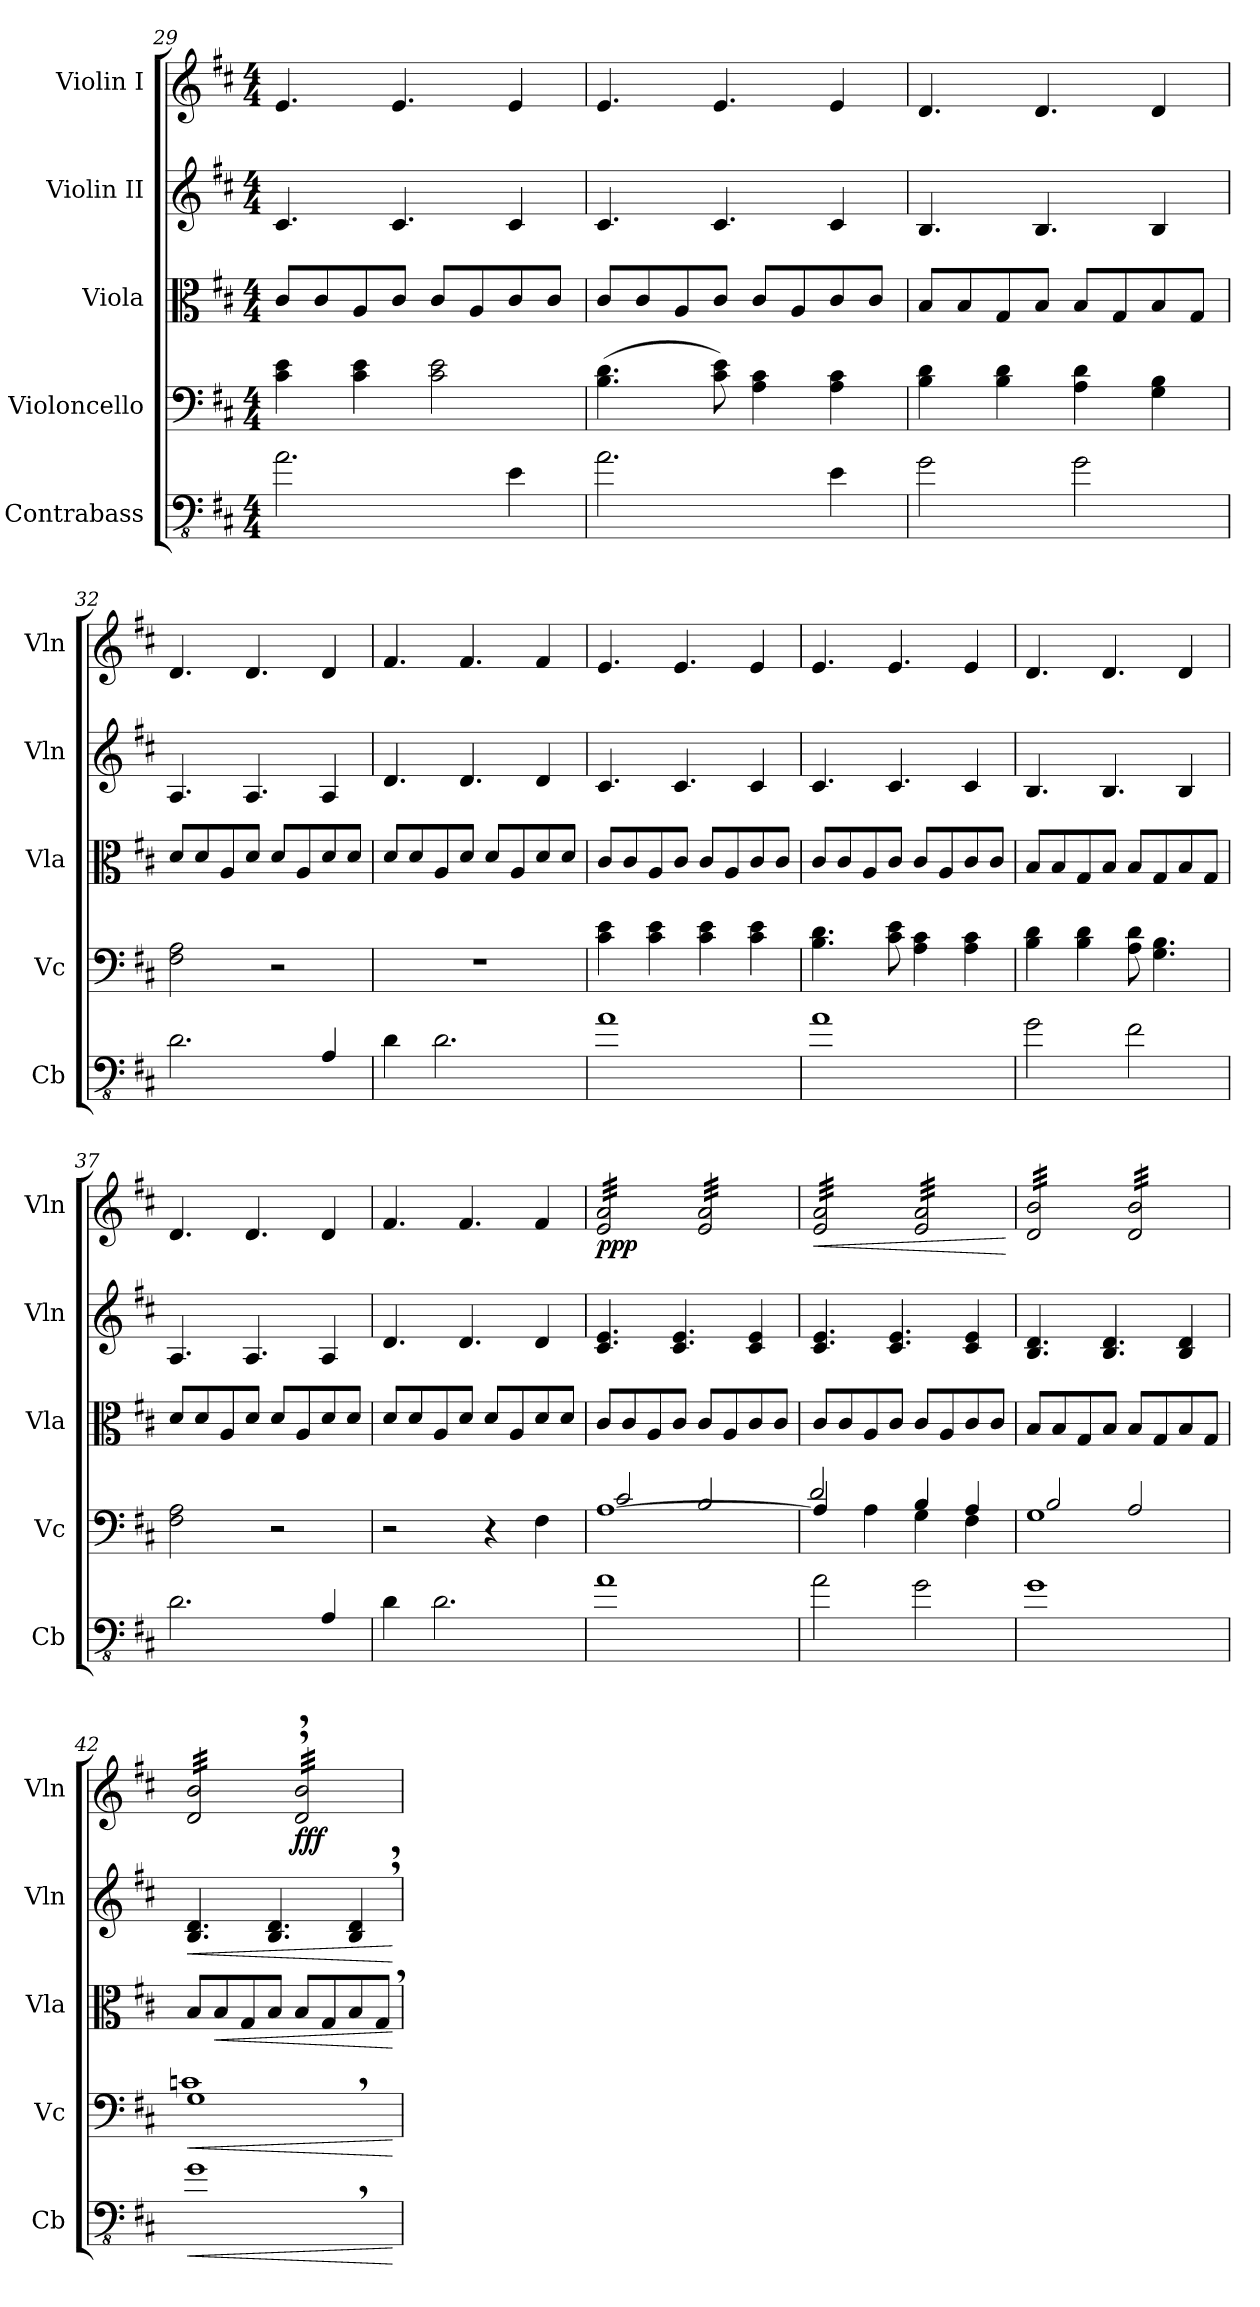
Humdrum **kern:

**kern	**dynam	**kern	**dynam	**kern	**dynam	**kern	**dynam	**kern	**dynam
*part5	*part5	*part4	*part4	*part3	*part3	*part2	*part2	*part1	*part1
*staff5	*staff5	*staff4	*staff4	*staff3	*staff3	*staff2	*staff2	*staff1	*staff1
*I"Contrabass	*	*I"Violoncello	*	*I"Viola	*	*I"Violin II	*	*I"Violin I	*
*I'Cb	*	*I'Vc	*	*I'Vla	*	*I'Vln	*	*I'Vln	*
*clefFv4	*	*clefF4	*	*clefC3	*	*clefG2	*	*clefG2	*
*ITrd7c12	*	*	*	*	*	*	*	*	*
*k[f#c#]	*	*k[f#c#]	*	*k[f#c#]	*	*k[f#c#]	*	*k[f#c#]	*
*M4/4	*	*M4/4	*	*M4/4	*	*M4/4	*	*M4/4	*
=29	=29	=29	=29	=29	=29	=29	=29	=29	=29
2.AA\	.	4c#\ 4e\	.	8c#/L	.	4.c#/	.	4.e/	.
.	.	.	.	8c#/	.	.	.	.	.
.	.	4c#\ 4e\	.	8A/	.	.	.	.	.
.	.	.	.	8c#/J	.	4.c#/	.	4.e/	.
.	.	2c#\ 2e\	.	8c#/L	.	.	.	.	.
.	.	.	.	8A/	.	.	.	.	.
4EE\	.	.	.	8c#/	.	4c#/	.	4e/	.
.	.	.	.	8c#/J	.	.	.	.	.
!!LO:LB:g=z
=30	=30	=30	=30	=30	=30	=30	=30	=30	=30
2.AA\	.	(4.B\ 4.d\	.	8c#/L	.	4.c#/	.	4.e/	.
.	.	.	.	8c#/	.	.	.	.	.
.	.	.	.	8A/	.	.	.	.	.
.	.	8c#\ 8e\)	.	8c#/J	.	4.c#/	.	4.e/	.
.	.	4A\ 4c#\	.	8c#/L	.	.	.	.	.
.	.	.	.	8A/	.	.	.	.	.
4EE\	.	4A\ 4c#\	.	8c#/	.	4c#/	.	4e/	.
.	.	.	.	8c#/J	.	.	.	.	.
=31	=31	=31	=31	=31	=31	=31	=31	=31	=31
2GG\	.	4B\ 4d\	.	8B/L	.	4.B/	.	4.d/	.
.	.	.	.	8B/	.	.	.	.	.
.	.	4B\ 4d\	.	8G/	.	.	.	.	.
.	.	.	.	8B/J	.	4.B/	.	4.d/	.
2GG\	.	4A\ 4d\	.	8B/L	.	.	.	.	.
.	.	.	.	8G/	.	.	.	.	.
.	.	4G\ 4B\	.	8B/	.	4B/	.	4d/	.
.	.	.	.	8G/J	.	.	.	.	.
=32	=32	=32	=32	=32	=32	=32	=32	=32	=32
2.DD\	.	2F#\ 2A\	.	8d/L	.	4.A/	.	4.d/	.
.	.	.	.	8d/	.	.	.	.	.
.	.	.	.	8A/	.	.	.	.	.
.	.	.	.	8d/J	.	4.A/	.	4.d/	.
.	.	2r	.	8d/L	.	.	.	.	.
.	.	.	.	8A/	.	.	.	.	.
4AAA/	.	.	.	8d/	.	4A/	.	4d/	.
.	.	.	.	8d/J	.	.	.	.	.
=33	=33	=33	=33	=33	=33	=33	=33	=33	=33
4DD\	.	1r	.	8d/L	.	4.d/	.	4.f#/	.
.	.	.	.	8d/	.	.	.	.	.
2.DD\	.	.	.	8A/	.	.	.	.	.
.	.	.	.	8d/J	.	4.d/	.	4.f#/	.
.	.	.	.	8d/L	.	.	.	.	.
.	.	.	.	8A/	.	.	.	.	.
.	.	.	.	8d/	.	4d/	.	4f#/	.
.	.	.	.	8d/J	.	.	.	.	.
=34	=34	=34	=34	=34	=34	=34	=34	=34	=34
1AA	.	4c#\ 4e\	.	8c#/L	.	4.c#/	.	4.e/	.
.	.	.	.	8c#/	.	.	.	.	.
.	.	4c#\ 4e\	.	8A/	.	.	.	.	.
.	.	.	.	8c#/J	.	4.c#/	.	4.e/	.
.	.	4c#\ 4e\	.	8c#/L	.	.	.	.	.
.	.	.	.	8A/	.	.	.	.	.
.	.	4c#\ 4e\	.	8c#/	.	4c#/	.	4e/	.
.	.	.	.	8c#/J	.	.	.	.	.
!!LO:PB:g=z
=35	=35	=35	=35	=35	=35	=35	=35	=35	=35
1AA	.	4.B\ 4.d\	.	8c#/L	.	4.c#/	.	4.e/	.
.	.	.	.	8c#/	.	.	.	.	.
.	.	.	.	8A/	.	.	.	.	.
.	.	8c#\ 8e\	.	8c#/J	.	4.c#/	.	4.e/	.
.	.	4A\ 4c#\	.	8c#/L	.	.	.	.	.
.	.	.	.	8A/	.	.	.	.	.
.	.	4A\ 4c#\	.	8c#/	.	4c#/	.	4e/	.
.	.	.	.	8c#/J	.	.	.	.	.
=36	=36	=36	=36	=36	=36	=36	=36	=36	=36
2GG\	.	4B\ 4d\	.	8B/L	.	4.B/	.	4.d/	.
.	.	.	.	8B/	.	.	.	.	.
.	.	4B\ 4d\	.	8G/	.	.	.	.	.
.	.	.	.	8B/J	.	4.B/	.	4.d/	.
2FF#\	.	8A\ 8d\	.	8B/L	.	.	.	.	.
.	.	4.G\ 4.B\	.	8G/	.	.	.	.	.
.	.	.	.	8B/	.	4B/	.	4d/	.
.	.	.	.	8G/J	.	.	.	.	.
=37	=37	=37	=37	=37	=37	=37	=37	=37	=37
2.DD\	.	2F#\ 2A\	.	8d/L	.	4.A/	.	4.d/	.
.	.	.	.	8d/	.	.	.	.	.
.	.	.	.	8A/	.	.	.	.	.
.	.	.	.	8d/J	.	4.A/	.	4.d/	.
.	.	2r	.	8d/L	.	.	.	.	.
.	.	.	.	8A/	.	.	.	.	.
4AAA/	.	.	.	8d/	.	4A/	.	4d/	.
.	.	.	.	8d/J	.	.	.	.	.
=38	=38	=38	=38	=38	=38	=38	=38	=38	=38
4DD\	.	2r	.	8d/L	.	4.d/	.	4.f#/	.
.	.	.	.	8d/	.	.	.	.	.
2.DD\	.	.	.	8A/	.	.	.	.	.
.	.	.	.	8d/J	.	4.d/	.	4.f#/	.
.	.	4r	.	8d/L	.	.	.	.	.
.	.	.	.	8A/	.	.	.	.	.
.	.	4F#\	.	8d/	.	4d/	.	4f#/	.
.	.	.	.	8d/J	.	.	.	.	.
=39	=39	=39	=39	=39	=39	=39	=39	=39	=39
*	*	*^	*	*	*	*	*	*	*
!	!	!	!	!	!	!	!	!	!	!LO:DY:b
*	*	*	*	*	*	*	*	*	*tremolo	*
1AA	.	[1A	2c#/	.	8c#/L	.	4.c#/ 4.e/	.	32e/ 32a/LLL	ppp
.	.	.	.	.	.	.	.	.	32e/ 32a/	.
.	.	.	.	.	.	.	.	.	32e/ 32a/	.
.	.	.	.	.	.	.	.	.	32e/ 32a/	.
.	.	.	.	.	8c#/	.	.	.	32e/ 32a/	.
.	.	.	.	.	.	.	.	.	32e/ 32a/	.
.	.	.	.	.	.	.	.	.	32e/ 32a/	.
.	.	.	.	.	.	.	.	.	32e/ 32a/	.
.	.	.	.	.	8A/	.	.	.	32e/ 32a/	.
.	.	.	.	.	.	.	.	.	32e/ 32a/	.
.	.	.	.	.	.	.	.	.	32e/ 32a/	.
.	.	.	.	.	.	.	.	.	32e/ 32a/	.
.	.	.	.	.	8c#/J	.	4.c#/ 4.e/	.	32e/ 32a/	.
.	.	.	.	.	.	.	.	.	32e/ 32a/	.
.	.	.	.	.	.	.	.	.	32e/ 32a/	.
.	.	.	.	.	.	.	.	.	32e/ 32a/JJJ	.
.	.	.	2B/	.	8c#/L	.	.	.	32e/ 32a/LLL	.
.	.	.	.	.	.	.	.	.	32e/ 32a/	.
.	.	.	.	.	.	.	.	.	32e/ 32a/	.
.	.	.	.	.	.	.	.	.	32e/ 32a/	.
.	.	.	.	.	8A/	.	.	.	32e/ 32a/	.
.	.	.	.	.	.	.	.	.	32e/ 32a/	.
.	.	.	.	.	.	.	.	.	32e/ 32a/	.
.	.	.	.	.	.	.	.	.	32e/ 32a/	.
.	.	.	.	.	8c#/	.	4c#/ 4e/	.	32e/ 32a/	.
.	.	.	.	.	.	.	.	.	32e/ 32a/	.
.	.	.	.	.	.	.	.	.	32e/ 32a/	.
.	.	.	.	.	.	.	.	.	32e/ 32a/	.
.	.	.	.	.	8c#/J	.	.	.	32e/ 32a/	.
.	.	.	.	.	.	.	.	.	32e/ 32a/	.
.	.	.	.	.	.	.	.	.	32e/ 32a/	.
.	.	.	.	.	.	.	.	.	32e/ 32a/JJJ	.
!!LO:LB:g=z
=40	=40	=40	=40	=40	=40	=40	=40	=40	=40	=40
!	!	!	!	!	!	!	!	!	!	!LO:HP:b
2AA\	.	4A/]	2d/	.	8c#/L	.	4.c#/ 4.e/	.	32e/ 32a/LLL	<
.	.	.	.	.	.	.	.	.	32e/ 32a/	.
.	.	.	.	.	.	.	.	.	32e/ 32a/	.
.	.	.	.	.	.	.	.	.	32e/ 32a/	.
.	.	.	.	.	8c#/	.	.	.	32e/ 32a/	.
.	.	.	.	.	.	.	.	.	32e/ 32a/	.
.	.	.	.	.	.	.	.	.	32e/ 32a/	.
.	.	.	.	.	.	.	.	.	32e/ 32a/	.
.	.	4A\	.	.	8A/	.	.	.	32e/ 32a/	.
.	.	.	.	.	.	.	.	.	32e/ 32a/	.
.	.	.	.	.	.	.	.	.	32e/ 32a/	.
.	.	.	.	.	.	.	.	.	32e/ 32a/	.
.	.	.	.	.	8c#/J	.	4.c#/ 4.e/	.	32e/ 32a/	.
.	.	.	.	.	.	.	.	.	32e/ 32a/	.
.	.	.	.	.	.	.	.	.	32e/ 32a/	.
.	.	.	.	.	.	.	.	.	32e/ 32a/JJJ	.
2GG\	.	4G\	4B/	.	8c#/L	.	.	.	32e/ 32a/LLL	.
.	.	.	.	.	.	.	.	.	32e/ 32a/	.
.	.	.	.	.	.	.	.	.	32e/ 32a/	.
.	.	.	.	.	.	.	.	.	32e/ 32a/	.
.	.	.	.	.	8A/	.	.	.	32e/ 32a/	.
.	.	.	.	.	.	.	.	.	32e/ 32a/	.
.	.	.	.	.	.	.	.	.	32e/ 32a/	.
.	.	.	.	.	.	.	.	.	32e/ 32a/	.
.	.	4F#\	4A/	.	8c#/	.	4c#/ 4e/	.	32e/ 32a/	.
.	.	.	.	.	.	.	.	.	32e/ 32a/	.
.	.	.	.	.	.	.	.	.	32e/ 32a/	.
.	.	.	.	.	.	.	.	.	32e/ 32a/	.
.	.	.	.	.	8c#/J	.	.	.	32e/ 32a/	.
.	.	.	.	.	.	.	.	.	32e/ 32a/	.
.	.	.	.	.	.	.	.	.	32e/ 32a/	.
.	.	.	.	.	.	.	.	.	32e/ 32a/JJJ	.
*	*	*v	*v	*	*	*	*	*	*	*
.	.	.	.	.	.	.	.	.	[
=41	=41	=41	=41	=41	=41	=41	=41	=41	=41
*	*	*^	*	*	*	*	*	*	*
1GG	.	1G	2B/	.	8B/L	.	4.B/ 4.d/	.	32d/ 32b/LLL	.
.	.	.	.	.	.	.	.	.	32d/ 32b/	.
.	.	.	.	.	.	.	.	.	32d/ 32b/	.
.	.	.	.	.	.	.	.	.	32d/ 32b/	.
.	.	.	.	.	8B/	.	.	.	32d/ 32b/	.
.	.	.	.	.	.	.	.	.	32d/ 32b/	.
.	.	.	.	.	.	.	.	.	32d/ 32b/	.
.	.	.	.	.	.	.	.	.	32d/ 32b/	.
.	.	.	.	.	8G/	.	.	.	32d/ 32b/	.
.	.	.	.	.	.	.	.	.	32d/ 32b/	.
.	.	.	.	.	.	.	.	.	32d/ 32b/	.
.	.	.	.	.	.	.	.	.	32d/ 32b/	.
.	.	.	.	.	8B/J	.	4.B/ 4.d/	.	32d/ 32b/	.
.	.	.	.	.	.	.	.	.	32d/ 32b/	.
.	.	.	.	.	.	.	.	.	32d/ 32b/	.
.	.	.	.	.	.	.	.	.	32d/ 32b/JJJ	.
.	.	.	2A/	.	8B/L	.	.	.	32d/ 32b/LLL	.
.	.	.	.	.	.	.	.	.	32d/ 32b/	.
.	.	.	.	.	.	.	.	.	32d/ 32b/	.
.	.	.	.	.	.	.	.	.	32d/ 32b/	.
.	.	.	.	.	8G/	.	.	.	32d/ 32b/	.
.	.	.	.	.	.	.	.	.	32d/ 32b/	.
.	.	.	.	.	.	.	.	.	32d/ 32b/	.
.	.	.	.	.	.	.	.	.	32d/ 32b/	.
.	.	.	.	.	8B/	.	4B/ 4d/	.	32d/ 32b/	.
.	.	.	.	.	.	.	.	.	32d/ 32b/	.
.	.	.	.	.	.	.	.	.	32d/ 32b/	.
.	.	.	.	.	.	.	.	.	32d/ 32b/	.
.	.	.	.	.	8G/J	.	.	.	32d/ 32b/	.
.	.	.	.	.	.	.	.	.	32d/ 32b/	.
.	.	.	.	.	.	.	.	.	32d/ 32b/	.
.	.	.	.	.	.	.	.	.	32d/ 32b/JJJ	.
=42	=42	=42	=42	=42	=42	=42	=42	=42	=42	=42
!	!LO:HP:b	!	!	!LO:HP:b	!	!	!	!LO:HP:b	!	!
1GG,	<	1G,	1cn	<	8B/L	.	4.B/ 4.d/	<	32d/ 32b/LLL	.
.	.	.	.	.	.	.	.	.	32d/ 32b/	.
.	.	.	.	.	.	.	.	.	32d/ 32b/	.
.	.	.	.	.	.	.	.	.	32d/ 32b/	.
!	!	!	!	!	!	!LO:HP:b	!	!	!	!
.	.	.	.	.	8B/	<	.	.	32d/ 32b/	.
.	.	.	.	.	.	.	.	.	32d/ 32b/	.
.	.	.	.	.	.	.	.	.	32d/ 32b/	.
.	.	.	.	.	.	.	.	.	32d/ 32b/	.
.	.	.	.	.	8G/	.	.	.	32d/ 32b/	.
.	.	.	.	.	.	.	.	.	32d/ 32b/	.
.	.	.	.	.	.	.	.	.	32d/ 32b/	.
.	.	.	.	.	.	.	.	.	32d/ 32b/	.
.	.	.	.	.	8B/J	.	4.B/ 4.d/	.	32d/ 32b/	.
.	.	.	.	.	.	.	.	.	32d/ 32b/	.
.	.	.	.	.	.	.	.	.	32d/ 32b/	.
.	.	.	.	.	.	.	.	.	32d/ 32b/JJJ	.
!	!	!	!	!	!	!	!	!	!	!LO:DY:b
.	.	.	.	.	8B/L	.	.	.	32d/, 32b/,LLL	fff
.	.	.	.	.	.	.	.	.	32d/, 32b/,	.
.	.	.	.	.	.	.	.	.	32d/, 32b/,	.
.	.	.	.	.	.	.	.	.	32d/, 32b/,	.
.	.	.	.	.	8G/	.	.	.	32d/, 32b/,	.
.	.	.	.	.	.	.	.	.	32d/, 32b/,	.
.	.	.	.	.	.	.	.	.	32d/, 32b/,	.
.	.	.	.	.	.	.	.	.	32d/, 32b/,	.
.	.	.	.	.	8B/	.	4B/, 4d/,	.	32d/, 32b/,	.
.	.	.	.	.	.	.	.	.	32d/, 32b/,	.
.	.	.	.	.	.	.	.	.	32d/, 32b/,	.
.	.	.	.	.	.	.	.	.	32d/, 32b/,	.
.	.	.	.	.	8G,/J	.	.	.	32d/, 32b/,	.
.	.	.	.	.	.	.	.	.	32d/, 32b/,	.
.	.	.	.	.	.	.	.	.	32d/, 32b/,	.
.	.	.	.	.	.	.	.	.	32d/, 32b/,JJJ	.
*	*	*	*	*	*	*	*	*	*Xtremolo	*
*	*	*v	*v	*	*	*	*	*	*	*
.	[	.	[	.	[	.	[	.	.
=	=	=	=	=	=	=	=	=	=
*-	*-	*-	*-	*-	*-	*-	*-	*-	*-
